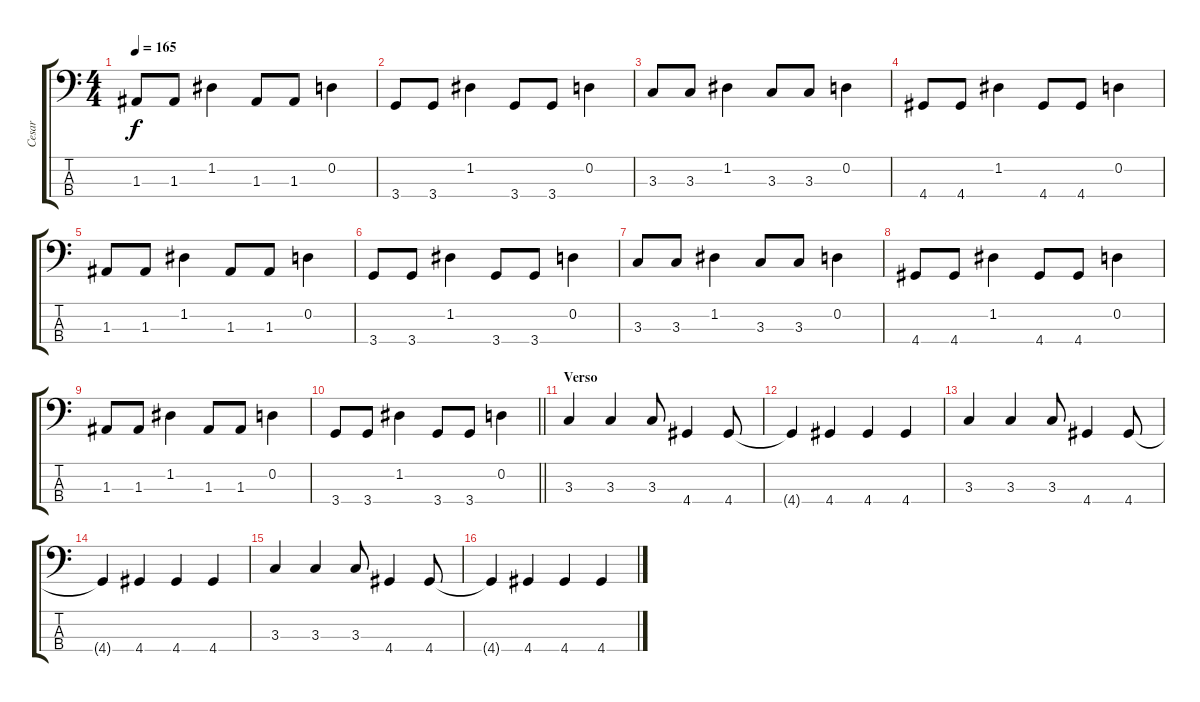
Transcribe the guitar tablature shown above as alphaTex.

\track ("Cesar" "Cesar") {instrument electricbasspick}
\staff {score tabs}
\tuning (G2 D2 A1 E1) {hide}
\ts (4 4)
\tempo 165
\clef f4
\ks c
1.3.8{dy f} 1.3.8 1.2.4 1.3.8 1.3.8 0.2.4 |
3.4.8 3.4.8 1.2.4 3.4.8 3.4.8 0.2.4 |
3.3.8 3.3.8 1.2.4 3.3.8 3.3.8 0.2.4 |
4.4.8 4.4.8 1.2.4 4.4.8 4.4.8 0.2.4 |
1.3.8 1.3.8 1.2.4 1.3.8 1.3.8 0.2.4 |
3.4.8 3.4.8 1.2.4 3.4.8 3.4.8 0.2.4 |
3.3.8 3.3.8 1.2.4 3.3.8 3.3.8 0.2.4 |
4.4.8 4.4.8 1.2.4 4.4.8 4.4.8 0.2.4 |
1.3.8 1.3.8 1.2.4 1.3.8 1.3.8 0.2.4 |
\barLineRight lightlight
3.4.8 3.4.8 1.2.4 3.4.8 3.4.8 0.2.4 |
\section ("" "Verso")
3.3.4 3.3.4 3.3.8 4.4.4 4.4.8 |
4.4{t}.4 4.4.4 4.4.4 4.4.4 |
3.3.4 3.3.4 3.3.8 4.4.4 4.4.8 |
4.4{t}.4 4.4.4 4.4.4 4.4.4 |
3.3.4 3.3.4 3.3.8 4.4.4 4.4.8 |
4.4{t}.4 4.4.4 4.4.4 4.4.4
